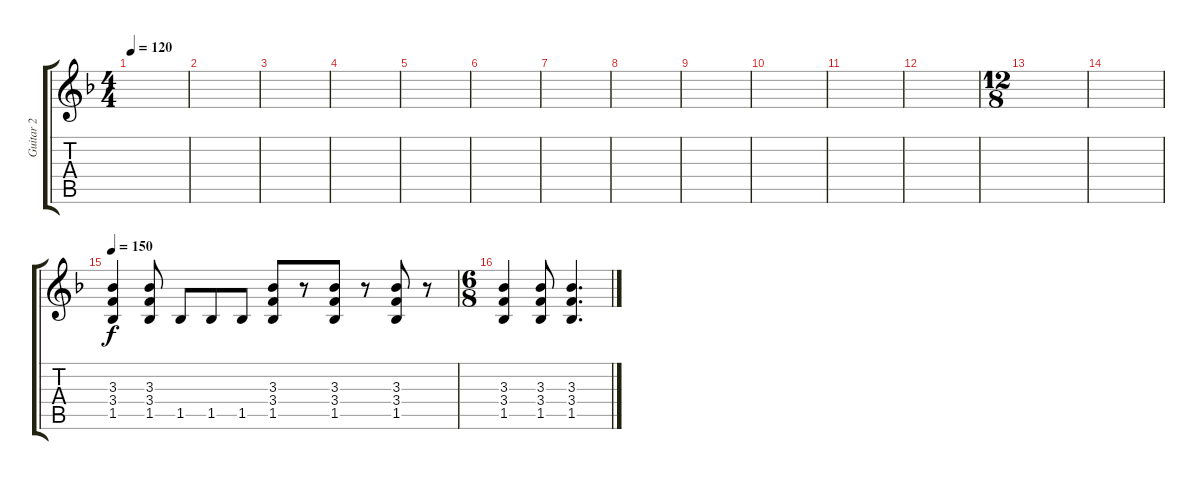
\track ("Guitar 2" "Guitar 2") {instrument acousticguitarnylon}
\staff {score tabs}
\tuning (E4 B3 G3 D3 A2 E2) {hide}
\ts (4 4)
\tempo 120
\clef g2
\ks f
|
|
|
|
|
|
|
|
|
|
|
|
\ts (12 8)
|
|
\tempo 150
(3.3 3.4 1.5).4{volume 12 balance 14 instrument overdrivenguitar} (3.3 3.4 1.5).8 1.5.8 1.5.8 1.5.8 (3.3 3.4 1.5).8 r.8 (3.3 3.4 1.5).8 r.8 (3.3 3.4 1.5).8 r.8 |
\ts (6 8)
(3.3 3.4 1.5).4 (3.3 3.4 1.5).8 (3.3 3.4 1.5).4{d}
